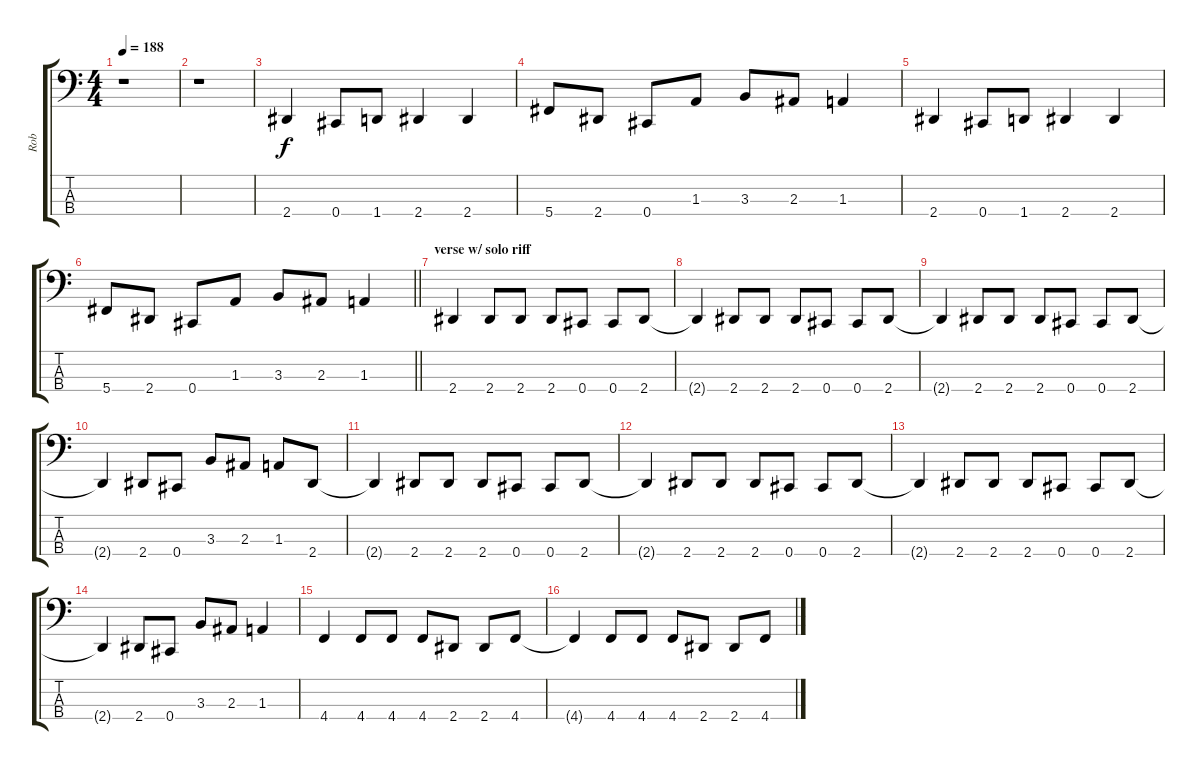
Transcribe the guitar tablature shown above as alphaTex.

\track ("Rob" "Rob") {instrument electricbassfinger}
\staff {score tabs}
\tuning (Gb2 Db2 Ab1 Db1) {hide}
\ts (4 4)
\tempo 188
\clef f4
\ks c
r.1{dy f} |
r.1 |
2.4.4 0.4.8 1.4.8 2.4.4 2.4.4 |
5.4.8 2.4.8 0.4.8 1.3.8 3.3.8 2.3.8 1.3.4 |
2.4.4 0.4.8 1.4.8 2.4.4 2.4.4 |
\barLineRight lightlight
5.4.8 2.4.8 0.4.8 1.3.8 3.3.8 2.3.8 1.3.4 |
\section ("" "verse w/ solo riff")
2.4.4 2.4.8 2.4.8 2.4.8 0.4.8 0.4.8 2.4.8 |
2.4{t}.4 2.4.8 2.4.8 2.4.8 0.4.8 0.4.8 2.4.8 |
2.4{t}.4 2.4.8 2.4.8 2.4.8 0.4.8 0.4.8 2.4.8 |
2.4{t}.4 2.4.8 0.4.8 3.3.8 2.3.8 1.3.8 2.4.8 |
2.4{t}.4 2.4.8 2.4.8 2.4.8 0.4.8 0.4.8 2.4.8 |
2.4{t}.4 2.4.8 2.4.8 2.4.8 0.4.8 0.4.8 2.4.8 |
2.4{t}.4 2.4.8 2.4.8 2.4.8 0.4.8 0.4.8 2.4.8 |
2.4{t}.4 2.4.8 0.4.8 3.3.8 2.3.8 1.3.4 |
4.4.4 4.4.8 4.4.8 4.4.8 2.4.8 2.4.8 4.4.8 |
4.4{t}.4 4.4.8 4.4.8 4.4.8 2.4.8 2.4.8 4.4.8
